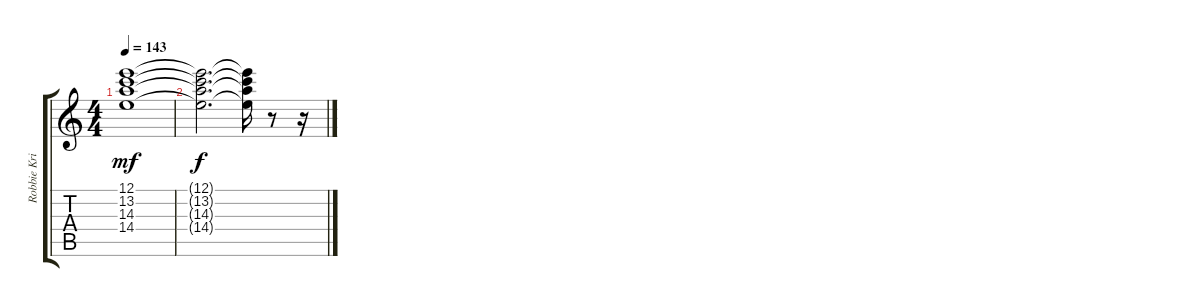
\track ("Robbie Krieger" "Robbie Kri") {instrument electricguitarjazz}
\staff {score tabs}
\tuning (E4 B3 G3 D3 A2 E2) {hide}
\ts (4 4)
\tempo 143
\clef g2
\ks c
(12.1 13.2 14.3 14.4).1{dy mf} |
(12.1{t} 13.2{t} 14.3{t} 14.4{t}).2{d dy f} (12.1{t} 13.2{t} 14.3{t} 14.4{t}).16 r.8 r.16
